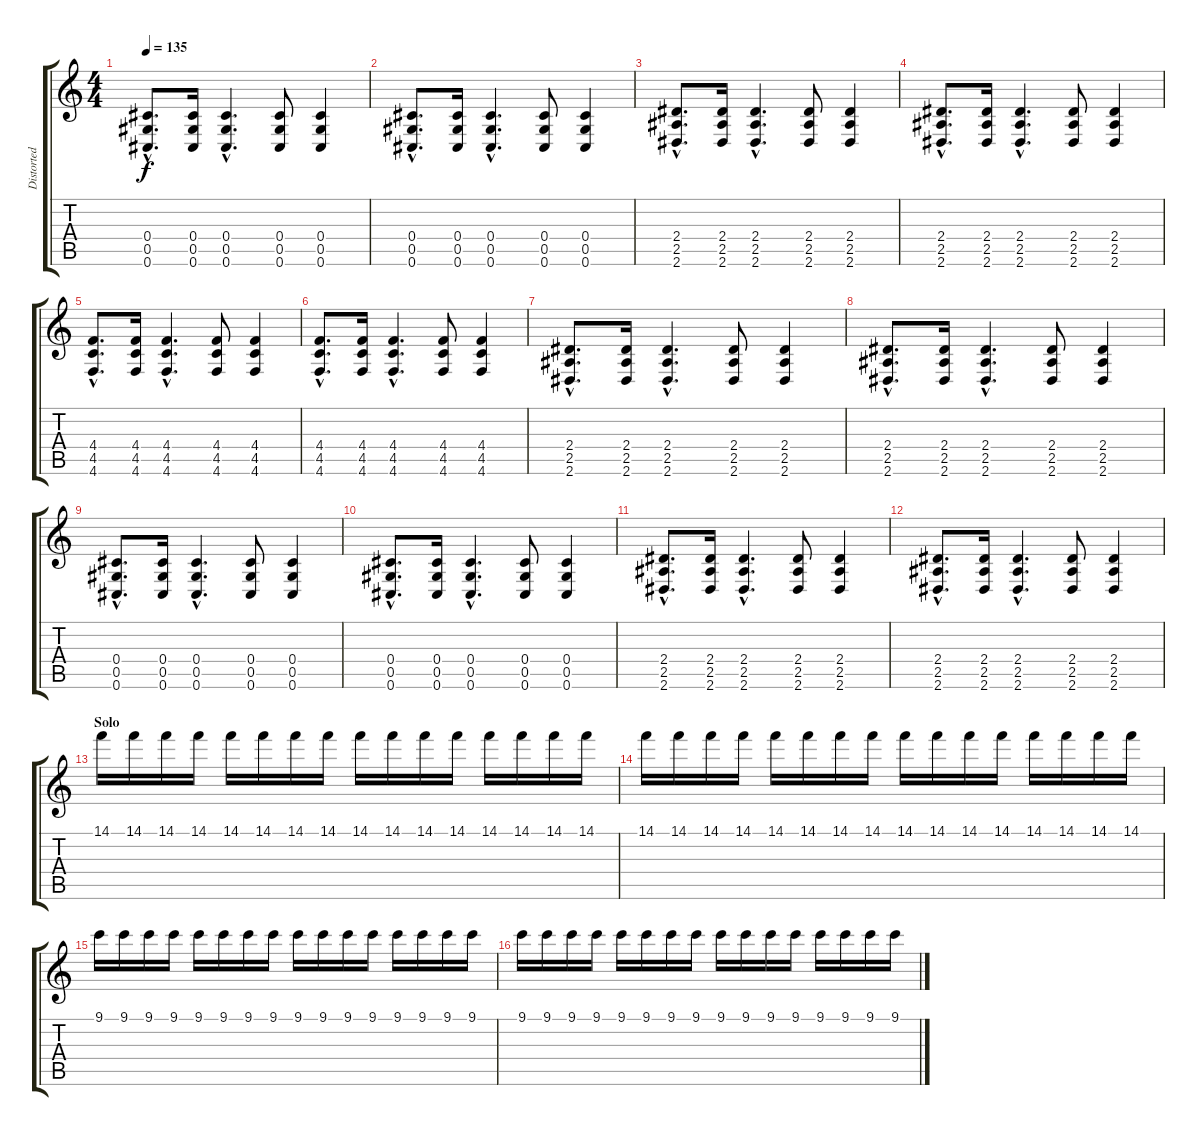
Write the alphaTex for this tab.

\track ("Distorted Guitar" "Distorted ") {instrument distortionguitar}
\staff {score tabs}
\tuning (Eb4 Bb3 Gb3 Db3 Ab2 Db2) {hide}
\ts (4 4)
\tempo 135
\clef g2
\ks c
(0.4{hac} 0.5{hac} 0.6{hac}).8{d dy f} (0.4 0.5 0.6).16 (0.4{hac} 0.5{hac} 0.6{hac}).4{d} (0.4 0.5 0.6).8 (0.4 0.5 0.6).4 |
(0.4{hac} 0.5{hac} 0.6{hac}).8{d} (0.4 0.5 0.6).16 (0.4{hac} 0.5{hac} 0.6{hac}).4{d} (0.4 0.5 0.6).8 (0.4 0.5 0.6).4 |
(2.4{hac} 2.5{hac} 2.6{hac}).8{d} (2.4 2.5 2.6).16 (2.4{hac} 2.5{hac} 2.6{hac}).4{d} (2.4 2.5 2.6).8 (2.4 2.5 2.6).4 |
(2.4{hac} 2.5{hac} 2.6{hac}).8{d} (2.4 2.5 2.6).16 (2.4{hac} 2.5{hac} 2.6{hac}).4{d} (2.4 2.5 2.6).8 (2.4 2.5 2.6).4 |
(4.4{hac} 4.5{hac} 4.6{hac}).8{d} (4.4 4.5 4.6).16 (4.4{hac} 4.5{hac} 4.6{hac}).4{d} (4.4 4.5 4.6).8 (4.4 4.5 4.6).4 |
(4.4{hac} 4.5{hac} 4.6{hac}).8{d} (4.4 4.5 4.6).16 (4.4{hac} 4.5{hac} 4.6{hac}).4{d} (4.4 4.5 4.6).8 (4.4 4.5 4.6).4 |
(2.4{hac} 2.5{hac} 2.6{hac}).8{d} (2.4 2.5 2.6).16 (2.4{hac} 2.5{hac} 2.6{hac}).4{d} (2.4 2.5 2.6).8 (2.4 2.5 2.6).4 |
(2.4{hac} 2.5{hac} 2.6{hac}).8{d} (2.4 2.5 2.6).16 (2.4{hac} 2.5{hac} 2.6{hac}).4{d} (2.4 2.5 2.6).8 (2.4 2.5 2.6).4 |
(0.4{hac} 0.5{hac} 0.6{hac}).8{d} (0.4 0.5 0.6).16 (0.4{hac} 0.5{hac} 0.6{hac}).4{d} (0.4 0.5 0.6).8 (0.4 0.5 0.6).4 |
(0.4{hac} 0.5{hac} 0.6{hac}).8{d} (0.4 0.5 0.6).16 (0.4{hac} 0.5{hac} 0.6{hac}).4{d} (0.4 0.5 0.6).8 (0.4 0.5 0.6).4 |
(2.4{hac} 2.5{hac} 2.6{hac}).8{d} (2.4 2.5 2.6).16 (2.4{hac} 2.5{hac} 2.6{hac}).4{d} (2.4 2.5 2.6).8 (2.4 2.5 2.6).4 |
(2.4{hac} 2.5{hac} 2.6{hac}).8{d} (2.4 2.5 2.6).16 (2.4{hac} 2.5{hac} 2.6{hac}).4{d} (2.4 2.5 2.6).8 (2.4 2.5 2.6).4 |
\section ("" "Solo")
14.1.16 14.1.16 14.1.16 14.1.16 14.1.16 14.1.16 14.1.16 14.1.16 14.1.16 14.1.16 14.1.16 14.1.16 14.1.16 14.1.16 14.1.16 14.1.16 |
14.1.16 14.1.16 14.1.16 14.1.16 14.1.16 14.1.16 14.1.16 14.1.16 14.1.16 14.1.16 14.1.16 14.1.16 14.1.16 14.1.16 14.1.16 14.1.16 |
9.1.16 9.1.16 9.1.16 9.1.16 9.1.16 9.1.16 9.1.16 9.1.16 9.1.16 9.1.16 9.1.16 9.1.16 9.1.16 9.1.16 9.1.16 9.1.16 |
9.1.16 9.1.16 9.1.16 9.1.16 9.1.16 9.1.16 9.1.16 9.1.16 9.1.16 9.1.16 9.1.16 9.1.16 9.1.16 9.1.16 9.1.16 9.1.16
